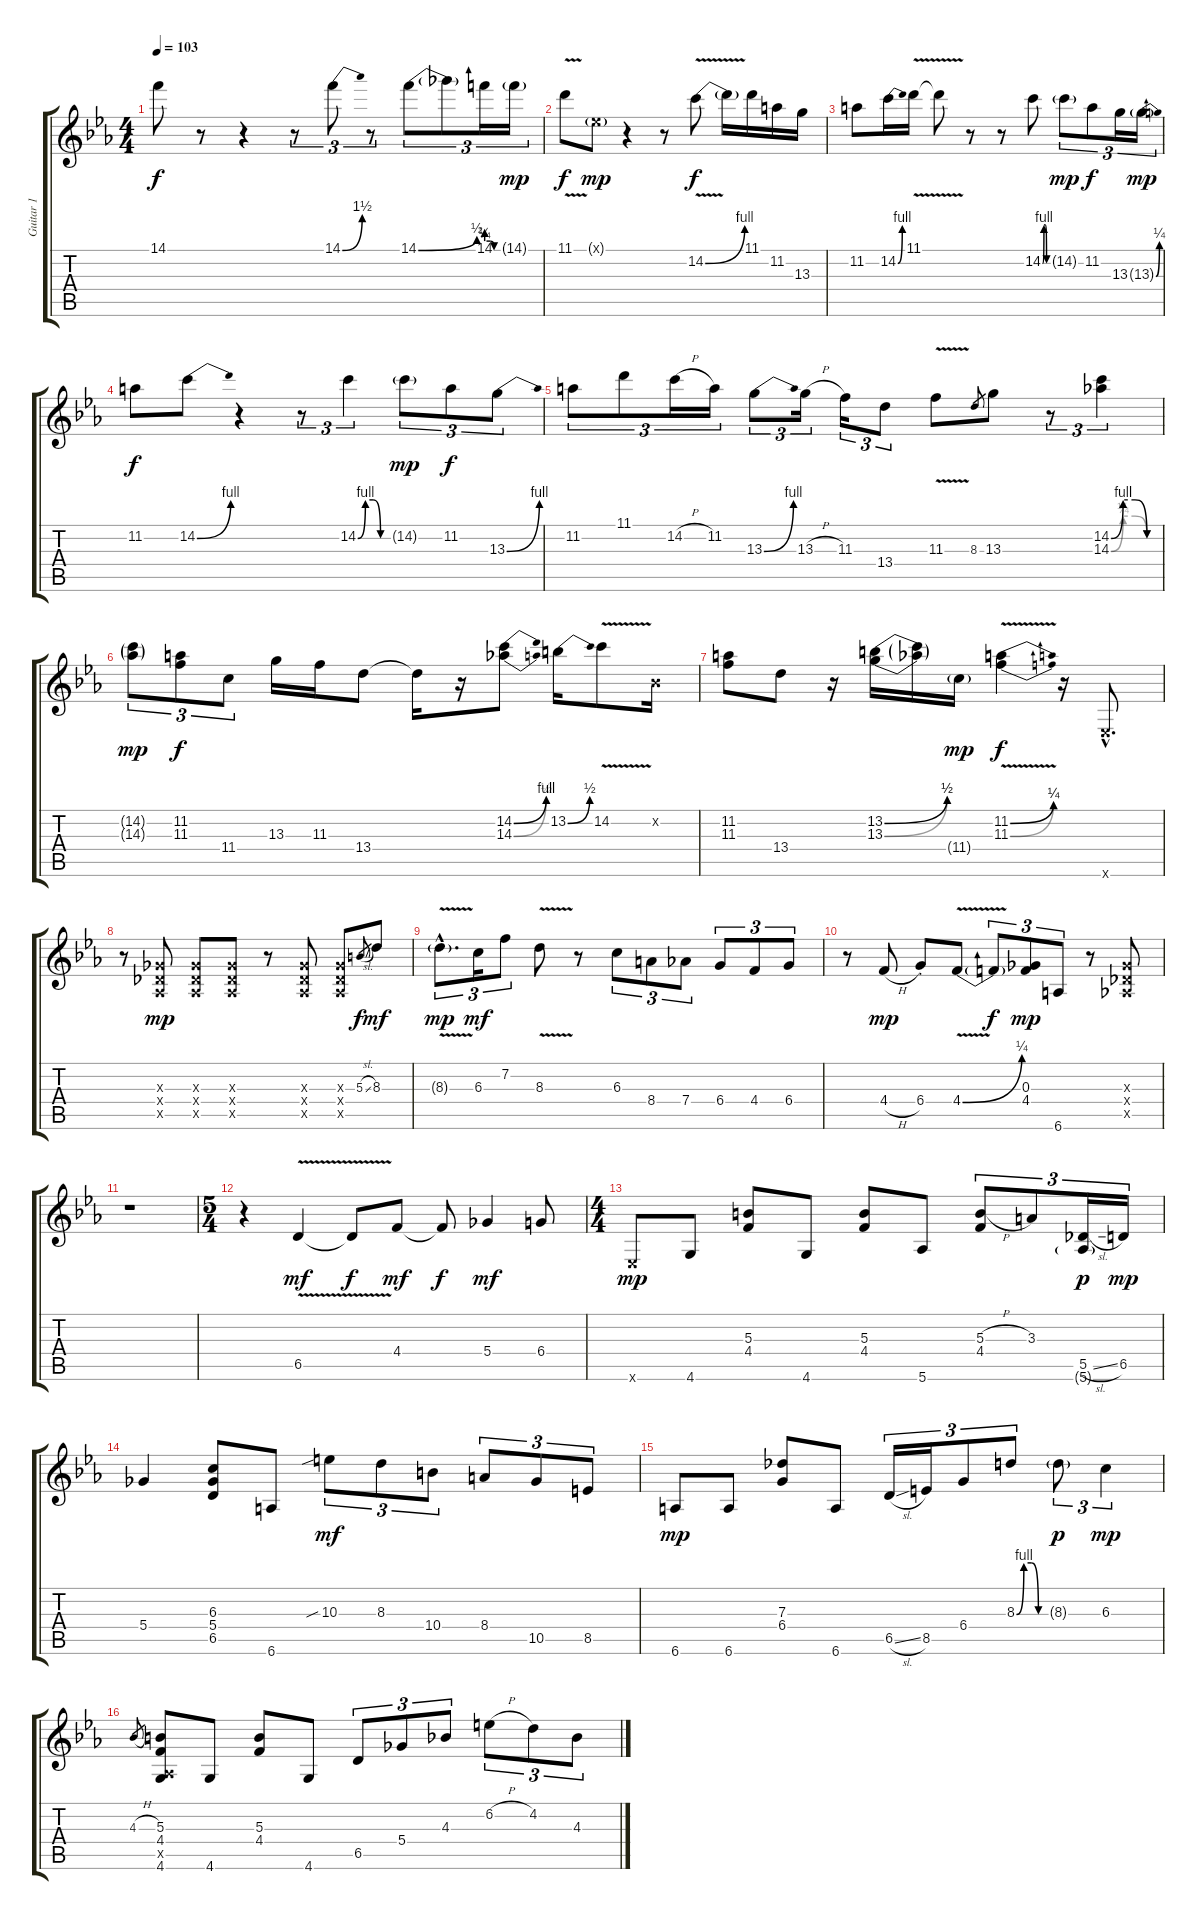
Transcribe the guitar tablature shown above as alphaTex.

\track ("Guitar 1" "Guitar 1") {instrument overdrivenguitar}
\staff {score tabs}
\tuning (Eb4 Bb3 Gb3 Db3 Ab2 Eb2) {hide}
\ts (4 4)
\tempo 103
\clef g2
\ks eb
14.1{t}.8{dy f} r.8 r.4 r.8{tu (3 2)} 14.1{be (bend 0 0 60 6)}.8{tu (3 2)} r.8{tu (3 2)} 14.1{be (bend 0 0 60 2)}.8{tu (3 2)} 14.1{t}.8{tu (3 2)} 14.1{be (custom 0 1 20 1 40 0 60 0)}.16{tu (3 2)} 14.1{g}.16{tu (3 2) dy mp} |
11.1{v}.8{dy f} 0.1{g x}.8{dy mp} r.4 r.8 14.2{be (bend 0 0 60 4) v}.8{dy f} 14.2{t}.16 11.1.16 11.2.16 13.3.16 |
11.2.8 14.2{be (bend 0 0 60 4)}.16 11.1{v}.16 11.1{t}.8 r.8 r.8 14.2{be (custom 0 0 15 4 30 4 45 0 60 0)}.8 14.2{g}.8{tu (3 2) dy mp} 11.2.8{tu (3 2) dy f} 13.3.16{tu (3 2)} 13.3{be (bend 0 0 60 1) g}.16{tu (3 2) dy mp} |
11.2.8{dy f} 14.2{be (bend 0 0 60 4)}.8 r.4 r.8{tu (3 2)} 14.2{be (custom 0 0 15 4 30 4 45 0 60 0)}.4{tu (3 2)} 14.2{g}.8{tu (3 2) dy mp} 11.2.8{tu (3 2) dy f} 13.3{be (bend 0 0 60 4)}.8{tu (3 2)} |
11.2.8{tu (3 2)} 11.1.8{tu (3 2)} 14.2{h}.16{tu (3 2)} 11.2.16{tu (3 2)} 13.3{be (bend 0 0 60 4)}.8{tu (3 2)} 13.3{h}.16{tu (3 2)} 11.3.16{tu (3 2)} 13.4.8{tu (3 2)} 11.3{v}.8 8.3.8{gr} 13.3.8 r.8{tu (3 2)} (14.2{be (custom 0 0 15 4 30 4 45 0 60 0)} 14.3{be (custom 0 0 15 1 30 1 45 0 60 0)}).4{tu (3 2)} |
(14.2{g} 14.3{g}).8{tu (3 2) dy mp} (11.2 11.3).8{tu (3 2) dy f} 11.4.8{tu (3 2)} 13.3.16 11.3.16 13.4.8 13.4{t}.16 r.16 (14.2{be (bend 0 0 60 4)} 14.3{be (bend 0 0 60 2)}).8 13.2{be (bend 0 0 60 2)}.16 14.2{v}.8 0.2{x}.16 |
(11.2 11.3).8 13.4.8 r.16 (13.2{be (bend 0 0 60 2)} 13.3{be (bend 0 0 60 2)}).16 (13.2{t} 13.3{t}).16 11.4{g}.16{dy mp} (11.2{be (bend 0 0 60 1)} 11.3{be (bend 0 0 60 1) v}).4{dy f} r.16 0.6{hac x}.8{d} |
r.8 (0.3{x} 0.4{x} 0.5{x}).8{dy mp} (0.3{x} 0.4{x} 0.5{x}).8 (0.3{x} 0.4{x} 0.5{x}).8 r.8 (0.3{x} 0.4{x} 0.5{x}).8 (0.3{x} 0.4{x} 0.5{x}).8 5.3{sl}.8{gr dy f} 8.3.8{dy mf} |
8.3{v g hac}.8{d tu (3 2) dy mp} 6.3.16{tu (3 2) dy mf} 7.2.8{tu (3 2)} 8.3{v}.8 r.8 6.3.8{tu (3 2)} 8.4.8{tu (3 2)} 7.4.8{tu (3 2)} 6.4.8{tu (3 2)} 4.4.8{tu (3 2)} 6.4.8{tu (3 2)} |
r.8 4.4{h}.8{dy mp} 6.4{st}.8 4.4{be (bend 0 0 60 1) v}.8 4.4{t}.8{tu (3 2) dy f} (0.3 4.4).8{tu (3 2) dy mp} 6.6.8{tu (3 2)} r.8 (0.3{x} 0.4{x} 0.5{x}).8 |
r.1 |
\ts (5 4)
r.4 6.5{v}.4{dy mf} 6.5{t}.8{dy f} 4.4.8{dy mf} 4.4{t}.8{dy f} 5.4.4{dy mf} 6.4.8 |
\ts (4 4)
0.6{x}.8{dy mp} 4.6.8 (5.3 4.4).8 4.6.8 (5.3 4.4).8 5.6.8 (5.3{h} 4.4).8{tu (3 2)} 3.3.8{tu (3 2)} (5.5{sl} 5.6{g}).16{tu (3 2) dy p} 6.5.16{tu (3 2) dy mp} |
5.4.4 (6.3 5.4 6.5).8 6.6.8 10.3{sib}.8{tu (3 2) dy mf} 8.3.8{tu (3 2)} 10.4.8{tu (3 2)} 8.4.8{tu (3 2)} 10.5.8{tu (3 2)} 8.5.8{tu (3 2)} |
6.6.8{dy mp} 6.6.8 (7.3 6.4).8 6.6.8 6.5{sl}.16{tu (3 2)} 8.5.16{tu (3 2)} 6.4.8{tu (3 2)} 8.3{be (custom 0 0 15 4 30 4 45 0 60 0)}.8{tu (3 2)} 8.3{g}.8{tu (3 2) dy p} 6.3.4{tu (3 2) dy mp} |
4.3{h}.8{gr} (5.3 4.4 0.5{x} 4.6).8 4.6.8 (5.3 4.4).8 4.6.8 6.5.8{tu (3 2)} 5.4.8{tu (3 2)} 4.3.8{tu (3 2)} 6.2{h}.8{tu (3 2)} 4.2.8{tu (3 2)} 4.3.8{tu (3 2)}
